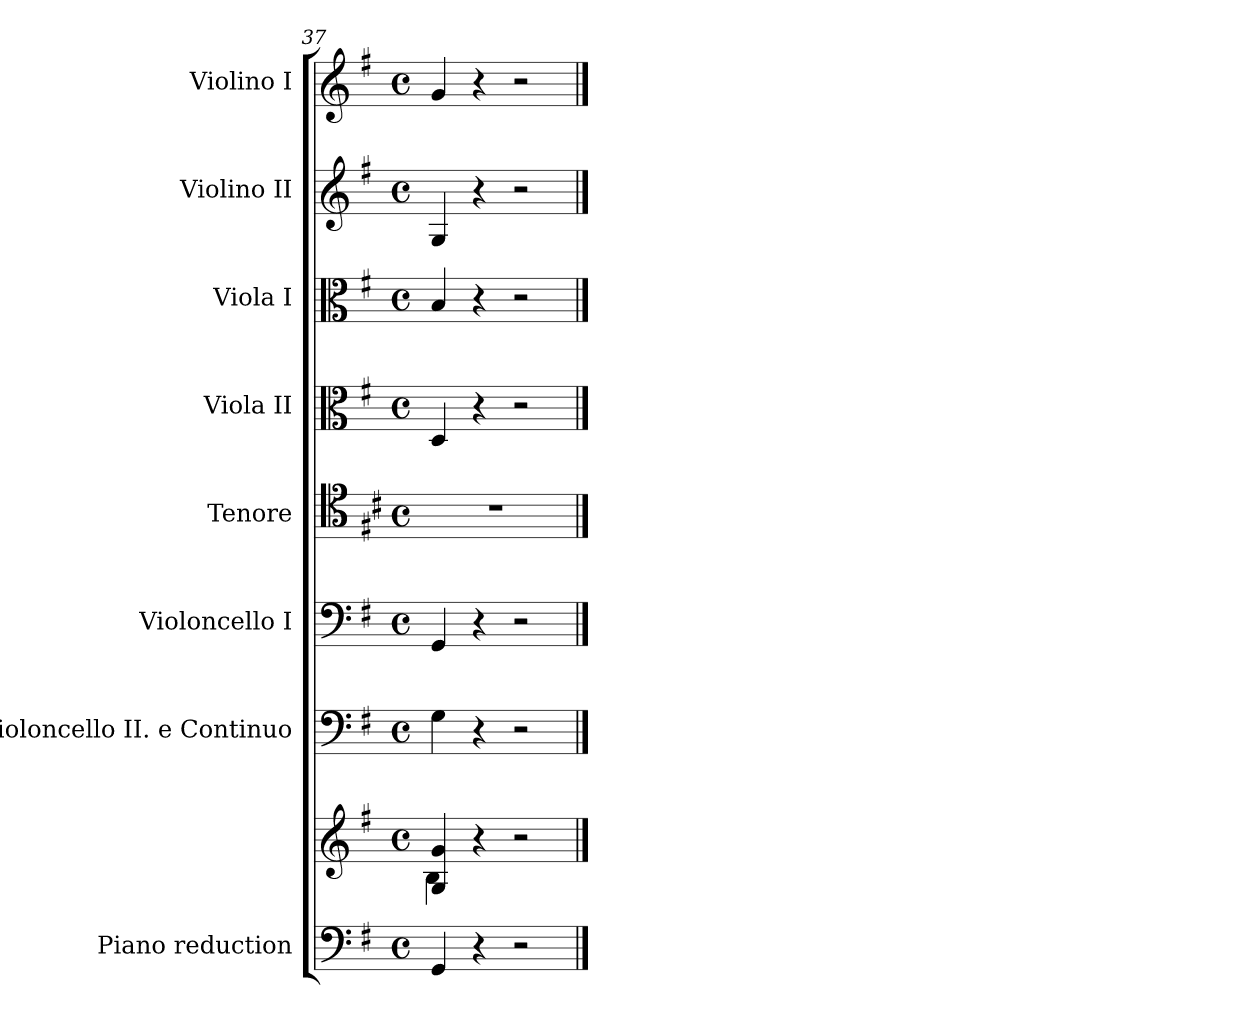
**kern	**kern	**kern	**kern	**kern	**kern	**kern	**kern	**kern
*part8	*part8	*part7	*part6	*part5	*part4	*part3	*part2	*part1
*staff9	*staff8	*staff7	*staff6	*staff5	*staff4	*staff3	*staff2	*staff1
*I"Piano reduction	*	*I"Violoncello II.  e Continuo	*I"Violoncello I	*I"Tenore	*I"Viola II	*I"Viola I	*I"Violino II	*I"Violino I
*I'Pno	*	*	*	*	*	*I'Vla	*I'Vln	*I'Vln
*clefF4	*clefG2	*clefF4	*clefF4	*clefC4	*clefC3	*clefC3	*clefG2	*clefG2
*	*	*ITrd7c12	*	*ITrd4c7	*	*	*	*
*k[f#]	*k[f#]	*k[f#]	*k[f#]	*k[f#]	*k[f#]	*k[f#]	*k[f#]	*k[f#]
*G:	*G:	*G:	*G:	*G:	*G:	*G:	*G:	*G:
*M4/4	*M4/4	*M4/4	*M4/4	*M4/4	*M4/4	*M4/4	*M4/4	*M4/4
*met(c)	*met(c)	*met(c)	*met(c)	*met(c)	*met(c)	*met(c)	*met(c)	*met(c)
=37	=37	=37	=37	=37	=37	=37	=37	=37
*	*^	*	*	*	*	*	*	*
4GG/	4G/ 4g/	4B\	4GG\	4GG/	1r	4D/	4B/	4G/	4g/
4r	4r	4ryy	4r	4r	.	4r	4r	4r	4r
2r	2r	2ryy	2r	2r	.	2r	2r	2r	2r
*	*v	*v	*	*	*	*	*	*	*
==	==	==	==	==	==	==	==	==
*-	*-	*-	*-	*-	*-	*-	*-	*-
